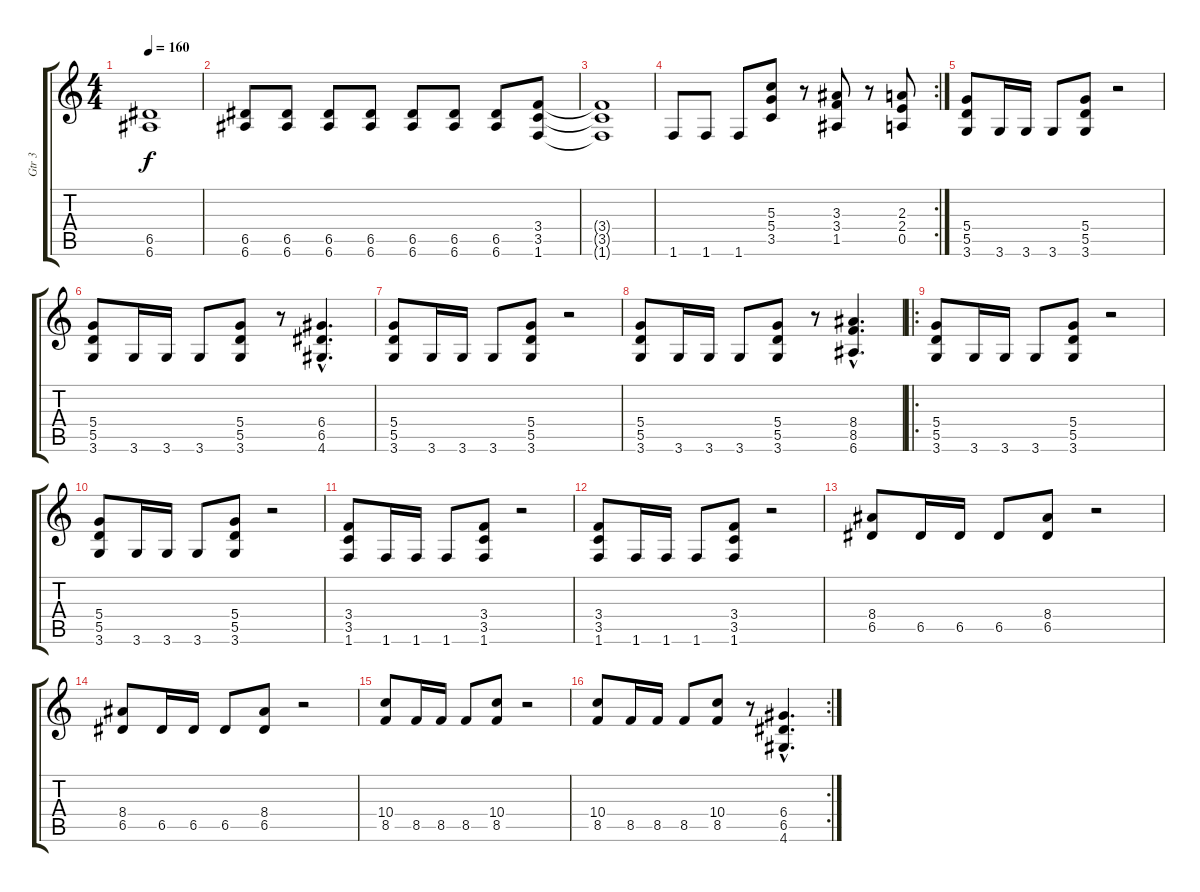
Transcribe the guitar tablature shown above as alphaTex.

\track ("Gtr 3" "Gtr 3") {instrument distortionguitar}
\staff {score tabs}
\tuning (E4 B3 G3 D3 A2 E2) {hide}
\ts (4 4)
\tempo 160
\clef g2
\ks c
(6.5{t} 6.6{t}).1{dy f} |
(6.5 6.6).8 (6.5 6.6).8 (6.5 6.6).8 (6.5 6.6).8 (6.5 6.6).8 (6.5 6.6).8 (6.5 6.6).8 (3.4 3.5 1.6).8 |
(3.4{t} 3.5{t} 1.6{t}).1 |
\rc 2
1.6.8 1.6.8 1.6.8 (5.3 5.4 3.5).8 r.8 (3.3 3.4 1.5).8 r.8 (2.3 2.4 0.5).8 |
(5.4 5.5 3.6).8 3.6.16 3.6.16 3.6.8 (5.4 5.5 3.6).8 r.2 |
(5.4 5.5 3.6).8 3.6.16 3.6.16 3.6.8 (5.4 5.5 3.6).8 r.8 (6.4{hac} 6.5{hac} 4.6{hac}).4{d} |
(5.4 5.5 3.6).8 3.6.16 3.6.16 3.6.8 (5.4 5.5 3.6).8 r.2 |
(5.4 5.5 3.6).8 3.6.16 3.6.16 3.6.8 (5.4 5.5 3.6).8 r.8 (8.4{hac} 8.5{hac} 6.6{hac}).4{d} |
\ro
(5.4 5.5 3.6).8 3.6.16 3.6.16 3.6.8 (5.4 5.5 3.6).8 r.2 |
(5.4 5.5 3.6).8 3.6.16 3.6.16 3.6.8 (5.4 5.5 3.6).8 r.2 |
(3.4 3.5 1.6).8 1.6.16 1.6.16 1.6.8 (3.4 3.5 1.6).8 r.2 |
(3.4 3.5 1.6).8 1.6.16 1.6.16 1.6.8 (3.4 3.5 1.6).8 r.2 |
(8.4 6.5).8 6.5.16 6.5.16 6.5.8 (8.4 6.5).8 r.2 |
(8.4 6.5).8 6.5.16 6.5.16 6.5.8 (8.4 6.5).8 r.2 |
(10.4 8.5).8 8.5.16 8.5.16 8.5.8 (10.4 8.5).8 r.2 |
\rc 2
(10.4 8.5).8 8.5.16 8.5.16 8.5.8 (10.4 8.5).8 r.8 (6.4{hac} 6.5{hac} 4.6{hac}).4{d}
